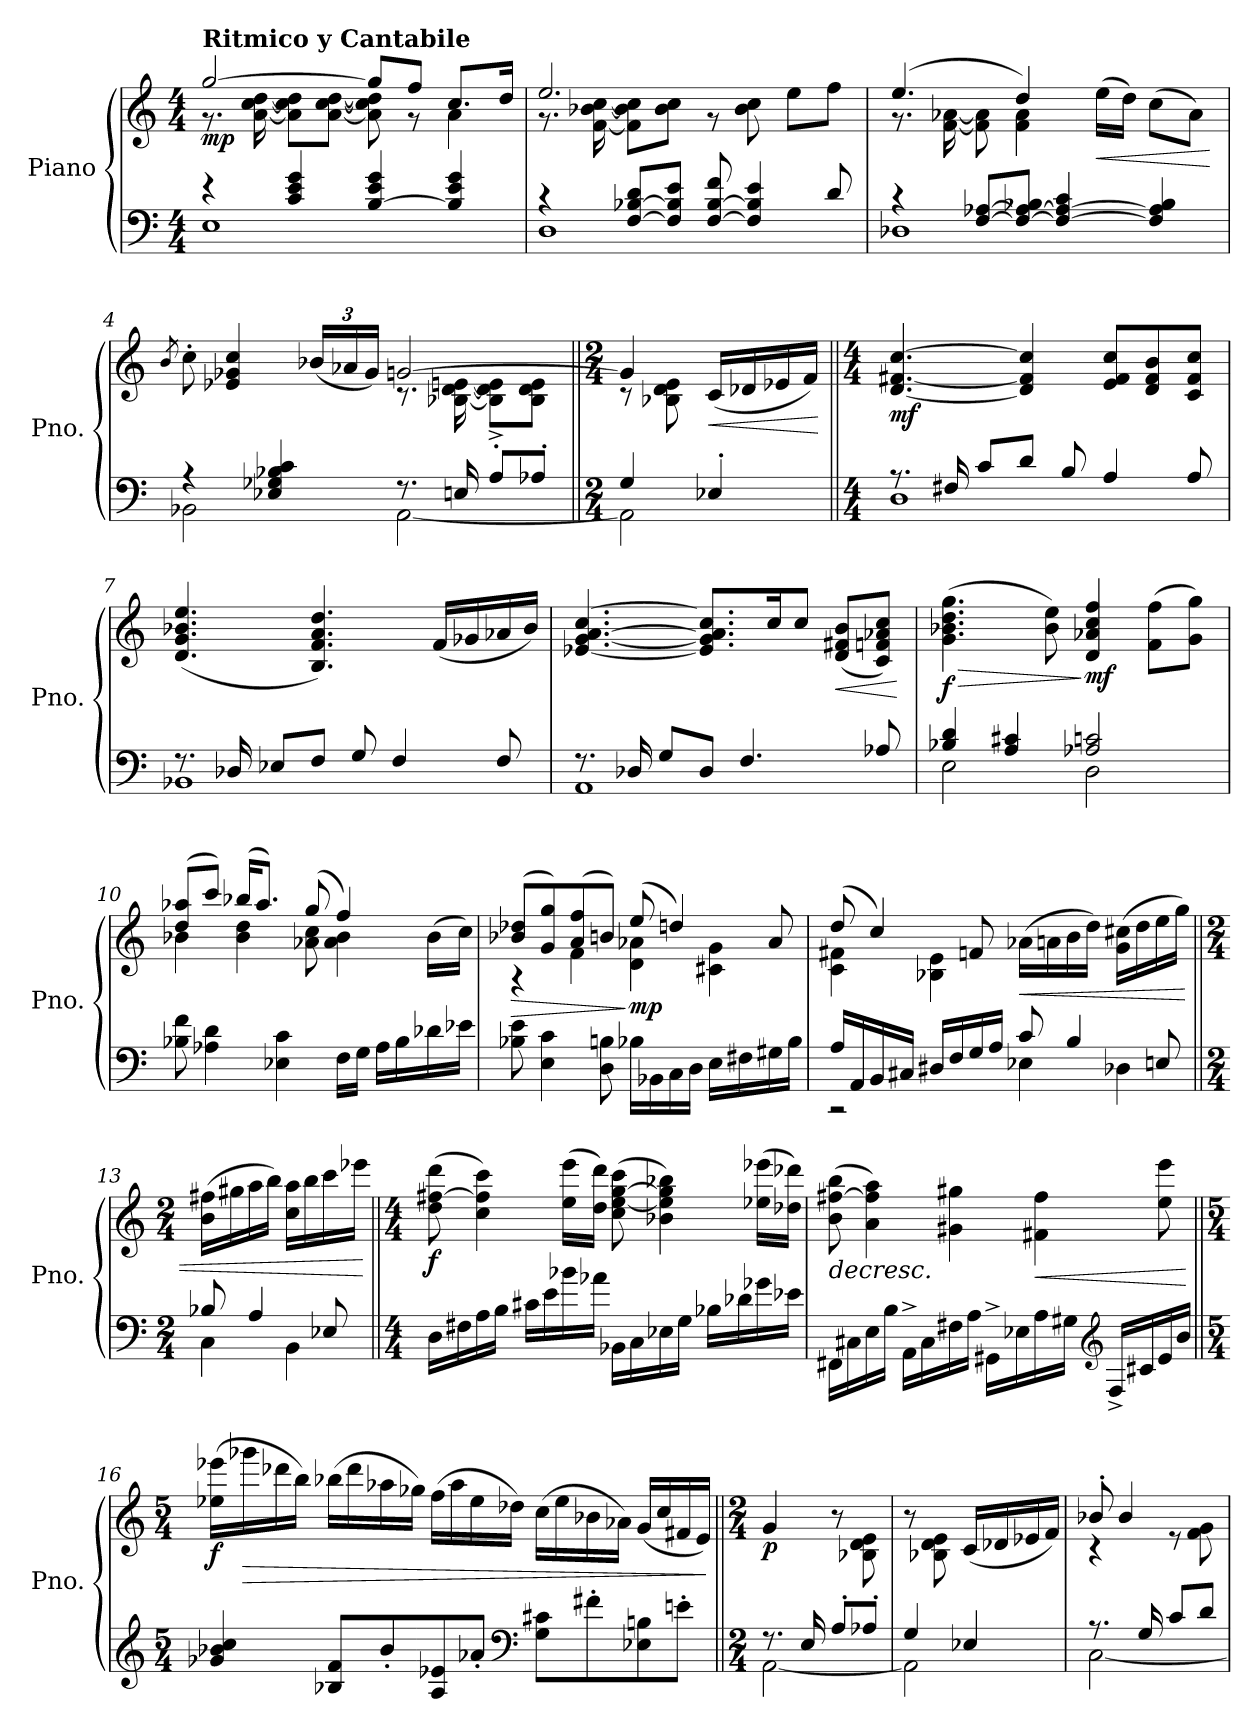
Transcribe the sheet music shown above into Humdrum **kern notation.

**kern	**kern	**dynam
*part1	*part1	*part1
*staff2	*staff1	*staff1/2
*I"Piano	*	*
*I'Pno.	*	*
*clefF4	*clefG2	*
*k[]	*k[]	*
*M4/4	*M4/4	*
*MM110	*MM110	*
=1	=1	=1
*^	*^	*
!	!	!LO:TX:a:B:t=Ritmico y Cantabile	!	!
!	!	!	!	!LO:DY:b
4r	1E	[2gg/	8.r	mp
.	.	.	[16a\ [16cc\ [16dd\	.
4c/ 4e/ 4g/	.	.	8a\] 8cc\] 8dd\]L	.
.	.	.	[8a\ [8cc\ [8dd\J	.
[4B/ 4e/ 4g/	.	8gg/L]	8a\] 8cc\] 8dd\]	.
.	.	8ff/J	8r	.
4B/] 4e/ 4g/	.	8.cc/L	4a\	.
.	.	16dd/Jk	.	.
=2	=2	=2	=2	=2
4r	1D	2.ee/	8.r	.
.	.	.	[16f\ [16b-X\ [16cc\	.
[8F/ [8B-X/ 8d/L	.	.	8f\] 8b-\] 8cc\]L	.
8F/] 8B-/] 8e/J	.	.	8b-\ 8cc\J	.
[8F/ [8B-/ 8f/	.	.	8r	.
4F/] 4B-/] 4e/	.	.	8b-\ 8cc\	.
.	.	8ee\L	4ryy	.
8d/	.	8ff\J	.	.
=3	=3	=3	=3	=3
4r	1D-X	(4.ee/	8.r	.
.	.	.	[16f\ [16a-X\	.
[8F/ [8A-X/L	.	.	8f\] 8a-\]	.
8F/_ 8A-/_ 8B-X/J	.	4dd/)	4f\ 4a-\	.
4F/_ 4A-/_ 4c/	.	.	.	.
!	!	!	!	!LO:HP:b
.	.	(16ee\LL	8ryy	<
.	.	16dd\JJ)	.	.
4F/] 4A-/] 4B-/	.	(8cc\L	4ryy	.
.	.	8a-\J)	.	.
*v	*v	*	*	*
*	*v	*v	*
.	.	[
!!LO:LB:g=z
=4	=4	=4
.	8qb/	.
*^	*^	*
4r	2BB-X\	8cc'\	2ryy	.
.	.	4e-X/ 4g-X/ 4cc/	.	.
4E-X/ 4G-X/ 4B-X/ 4c/	.	.	.	.
*	*	*Xbrackettup	*	*
.	.	(24b-X/LL	.	.
.	.	24a-X/	.	.
.	.	24g-/JJ)	.	.
8.r	[2AA\	[2gn/	8.r	.
16En/	.	.	[16B-X\ [16d\ [16en\	.
8A'^/L	.	.	8B-\] 8d\] 8e\]L	.
8A-X'/J	.	.	8B-\ 8d\ 8e\J	.
=5||	=5||	=5||	=5||	=5||
*M2/4	*	*M2/4	*	*
4G/	2AA\]	4g/]	8r	.
.	.	.	8B-X\ 8d\ 8e\	.
!	!	!	!	!LO:HP:b
4E-X'/	.	(16c/LL	4ryy	<
.	.	16d-X/	.	.
.	.	16e-X/	.	.
.	.	16f/JJ)	.	.
*v	*v	*	*	*
*	*v	*v	*
.	.	[
=6||	=6||	=6||
*M4/4	*M4/4	*
*^	*	*
!	!	!	!LO:DY:b
8.r	1D	[4.d/ [4.f#X/ [4.cc/	mf
16F#X/	.	.	.
8c/L	.	.	.
8d/J	.	4d/] 4f#/] 4cc/]	.
8B/	.	.	.
4A/	.	8e/ 8f#/ 8cc/L	.
.	.	8d/ 8f#/ 8b/	.
8A/	.	8c/ 8f#/ 8cc/J	.
!!LO:LB:g=z
=7	=7	=7	=7
8.r	1BB-X	(4.d/ 4.g/ 4.b-X/ 4.ee/	.
16D-X/	.	.	.
8E-X/L	.	.	.
8F/J	.	4.B/ 4.f/ 4.a/ 4.dd/)	.
8G/	.	.	.
4F/	.	.	.
.	.	(16f/LL	.
.	.	16g-X/	.
8F/	.	16a-X/	.
.	.	16b-/JJ)	.
=8	=8	=8	=8
8.r	1AA	[4.e-X/ [4.g/ [4.a/ [4.cc/	.
16D-X/	.	.	.
8G/L	.	.	.
8D-/J	.	8.e-/] 8.g/] 8.a/] 8.cc/]L	.
4.F/	.	.	.
.	.	16cc/K	.
.	.	8cc/J	.
!	!	!	!LO:HP:b
.	.	(8d/ 8f#X/ 8b/L	<
8A-X/	.	8c/ 8fn/ 8a-X/ 8cc/J)	.
*v	*v	*	*
.	.	[
=9	=9	=9
*^	*	*
!	!	!	!LO:HP:b
!	!	!	!LO:DY:n=1:b
4B-X/ 4d/	2E\	(4.g\ 4.b-X\ 4.dd\ 4.gg\	> f
4A/ 4c#X/	.	.	.
.	.	8b-\ 8ee\)	.
!	!	!	!LO:DY:n=2:b
2A-X/ 2cn/	2D\	4d/ 4a-X/ 4cc/ 4ff/	] mf
.	.	(8f\ 8ff\L	.
.	.	8g\ 8gg\J)	.
*v	*v	*	*
!!LO:LB:g=z
=10	=10	=10
*	*^	*
8B-X\ 8f\	(8dd/ 8aa-X/L	4b-X\	.
4A-X\ 4d\	8ccc/J)	.	.
.	(16bb-X/KL	4b-\ 4dd\	.
.	8.aa-/J)	.	.
4E-X\ 4c\	.	.	.
.	(8gg/	8a-X\ 8cc\	.
16F\LL	4ff/)	4a-\ 4b-\	.
16G\JJ	.	.	.
16A-\LL	.	.	.
16B-\	.	.	.
16d-X\	(16b-\LL	8ryy	.
16e-X\JJ	16cc\JJ)	.	.
=11	=11	=11	=11
!	!	!	!LO:HP:b
8B-X\ 8e\	(8b-X/ 8dd-X/L	4r	>
4E\ 4c\	8g/ 8gg/)	.	.
.	(8a/ 8ff/	4f\	.
8D\ 8Bn\	8bn/J)	.	.
!	!	!	!LO:DY:n=1:b
16B-X\LL	(8ee/	4d\ 4a-X\	] mp
16BB-X\	.	.	.
16C\	4ddn/)	.	.
16D\JJ	.	.	.
16E\LL	.	4c#X\ 4g\	.
16F#X\	.	.	.
16G#X\	8a-/	.	.
16B-\JJ	.	.	.
!!LO:PB:g=z	!!
=12	=12	=12	=12
*^	*	*	*
16A/LL	2r	(8dd/	4c\ 4f#X\	.
16AA/	.	.	.	.
16BB/	.	4cc/)	.	.
16C#X/JJ	.	.	.	.
16D#X/LL	.	.	4B-X\ 4e\	.
16F/	.	.	.	.
16G/	.	8fn/	.	.
16A/JJ	.	.	.	.
!	!	!	!	!LO:HP:b
8c/	4E-X\	(16a-X\LL	4rByy	<
.	.	16an\	.	.
4B/	.	16b\	.	.
.	.	16dd\JJ)	.	.
.	4D-X\	(16g\ 16cc#X\LL	4ryy	.
.	.	16dd\	.	.
8En/	.	16ee\	.	.
.	.	16gg\JJ)	.	.
*	*	*v	*v	*
=13||	=13||	=13||	=13||
*M2/4	*	*M2/4	*
8B-X/	4C\	(16b\ 16ff#X\LL	.
.	.	16gg#X\	.
4A/	.	16aa\	.
.	.	16bb\JJ)	.
.	4BB\	16cc\ 16aa\LL	.
.	.	16bb\	.
8E-X/	.	16ccc\	.
.	.	16eee-X\JJ	.
*v	*v	*	*
.	.	[
!!LO:LB:g=z
=14||	=14||	=14||
*M4/4	*M4/4	*
!	!	!LO:DY:b
16D\LL	(8dd\ [8ff#X\ 8ddd\	f
16F#X\	.	.
16A\	4cc\ 4ff#\] 4ccc\)	.
16B\JJ	.	.
16c#X\LL	.	.
16e\	.	.
16b-X\	(16ee\ 16eee\LL	.
16a-X\JJ	16dd\ 16ddd\JJ)	.
16BB-X\LL	(8cc\ [8ee\ [8gg\ 8ccc\	.
16C\	.	.
16E-X\	4b-X\ 4ee\] 4gg\] 4bb-X\)	.
16G\JJ	.	.
16B-X\LL	.	.
16d-X\	.	.
16g-X\	(16ee-X\ 16eee-X\LL	.
16e-X\JJ	16dd-X\ 16ddd-X\JJ)	.
=15	=15	=15
!	!	!LO:HP:b
16FF#X\LL	(8b\ [8ff#X\ 8bb\	>
16C#X\	.	.
16E\	4a\ 4ff#\] 4aa\)	.
16B\JJ	.	.
16AA^\LL	.	.
16C#\	.	.
16F#X\	4g#X\ 4gg#X\	.
16A\JJ	.	.
16GG#X^\LL	.	.
16E-X\	.	.
!	!	!LO:HP:b
16A\	4f#X\ 4ff#\	<
16G#X\JJ	.	.
*clefG2	*	*
16F#^/LL	.	.
16c#X/	.	.
16e/	8ee\ 8eee\	]
16b/JJ	.	.
.	.	[
!!LO:LB:g=z
=16||	=16||	=16||
*M5/4	*M5/4	*
!	!	!LO:DY:b
4g-X/ 4b-X/ 4cc/	(16ee-X\ 16eee-X\LL	f
!	!	!LO:HP:b
.	16ggg-X\	>
.	16ddd-X\	.
.	16bb\JJ)	.
8B-X/ 8f/L	(16bb-X\LL	.
.	16ddd-\	.
8b-'/	16aa-X\	.
.	16gg-X\JJ)	.
8A/ 8e-X/	(16ff\LL	.
.	16aa-\	.
8a-X'/J	16ee-\	.
.	16dd-X\JJ)	.
*clefF4	*	*
8G\ 8c#X\L	(16cc\LL	.
.	16ee-\	.
8f#X'\	16b-X\	.
.	16a-X\JJ)	.
8E-X\ 8Bn\	(16g/LL	.
.	16cc/	.
8en'\J	16f#X/	.
.	16e/JJ)	.
.	.	]
=17||	=17||	=17||
*M2/4	*M2/4	*
*^	*^	*
!	!	!	!	!LO:DY:b
8.r	[2AA\	4g/	4ryy	p
16E/	.	.	.	.
8A'/L	.	4ryy	8r	.
8A-X'/J	.	.	8B-X\ 8d\ 8e\	.
=18	=18	=18	=18	=18
4G/	2AA\]	4ryy	8r	.
.	.	.	8B-X\ 8d\ 8e\	.
4E-X/	.	(16c/LL	4ryy	.
.	.	16d-X/	.	.
.	.	16e-X/	.	.
.	.	16f/JJ)	.	.
!!LO:LB:g=z	!!
=19	=19	=19	=19	=19
8.r	[2C\	8b-X'/	4r	.
.	.	4b-/	.	.
16G/	.	.	.	.
8c/L	.	.	8r	.
8d/J	.	8ryy	8f\ 8g\	.
*v	*v	*	*	*
*	*v	*v	*
=	=	=
*-	*-	*-
